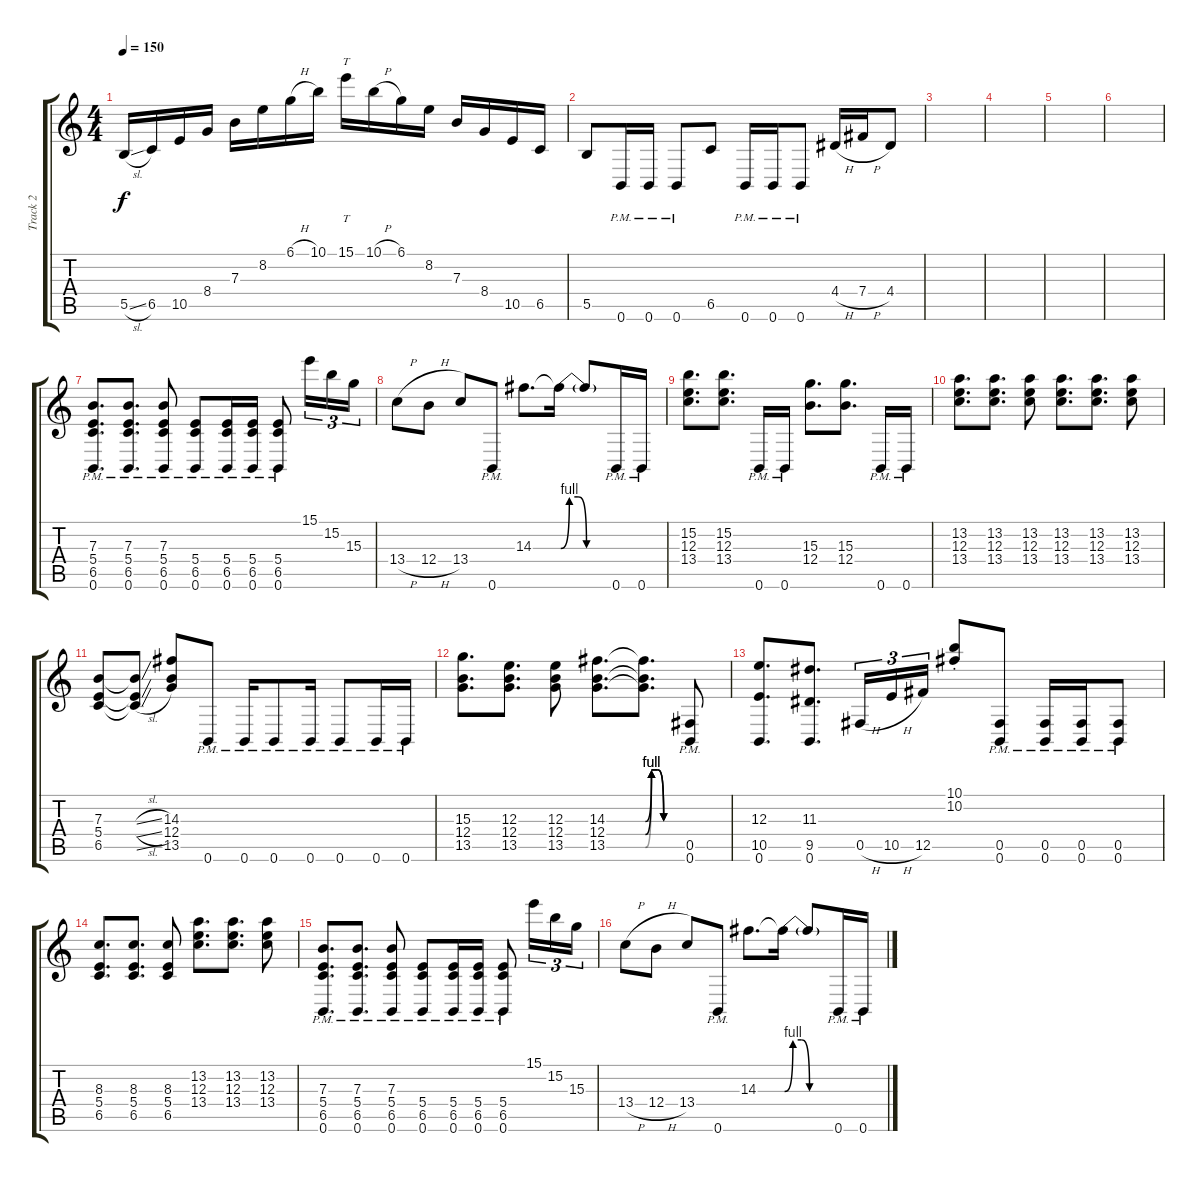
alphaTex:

\track ("Track 2" "Track 2") {instrument distortionguitar}
\staff {score tabs}
\tuning (Db4 Ab3 E3 B2 Gb2 B1) {hide}
\ts (4 4)
\tempo 150
\clef g2
\ks c
5.5{sl}.16{dy f} 6.5.16 10.5.16 8.4.16 7.3.16 8.2.16 6.1{h}.16 10.1.16 15.1.16{tt} 10.1{h}.16 6.1.16 8.2.16 7.3.16 8.4.16 10.5.16 6.5.16 |
5.5.8 0.6{pm}.16 0.6{pm}.16 0.6{pm}.8 6.5.8 0.6{pm}.16 0.6{pm}.16 0.6{pm}.8 4.4{h}.16 7.4{h}.16 4.4.8 |
|
|
|
|
(7.3{pm} 5.4{pm} 6.5{pm} 0.6{pm}).8{d} (7.3{pm} 5.4{pm} 6.5{pm} 0.6{pm}).8{d} (7.3{pm} 5.4{pm} 6.5{pm} 0.6{pm}).8 (5.4{pm} 6.5{pm} 0.6{pm}).8 (5.4{pm} 6.5{pm} 0.6{pm}).16 (5.4{pm} 6.5{pm} 0.6{pm}).16 (5.4{pm} 6.5{pm} 0.6{pm}).8 15.1.16{tu (3 2)} 15.2.16{tu (3 2)} 15.3.16{tu (3 2)} |
13.4{h}.8 12.4{h}.8 13.4.8 0.6{pm}.8 14.3.8{d} 14.3{be (custom 0 0 10 4 20 4 30 0 60 0) t}.16 14.3{t}.8 0.6{pm}.16 0.6{pm}.16 |
(15.2 12.3 13.4).8{d} (15.2 12.3 13.4).8{d} 0.6{pm}.16 0.6{pm}.16 (15.3 12.4).8{d} (15.3 12.4).8{d} 0.6{pm}.16 0.6{pm}.16 |
(13.2 12.3 13.4).8{d} (13.2 12.3 13.4).8{d} (13.2 12.3 13.4).8 (13.2 12.3 13.4).8{d} (13.2 12.3 13.4).8{d} (13.2 12.3 13.4).8 |
(7.3 5.4 6.5).8 (7.3{sl t} 5.4{sl t} 6.5{sl t}).8 (14.3 12.4 13.5).8 0.6{pm}.8 0.6{pm}.16 0.6{pm}.8 0.6{pm}.16 0.6{pm}.8 0.6{pm}.16 0.6{pm}.16 |
(15.3 12.4 13.5).8{d} (12.3 12.4 13.5).8{d} (12.3 12.4 13.5).8 (14.3 12.4 13.5).8{d} (14.3{be (custom 0 0 10 4 20 4 30 0 60 0) t} 12.4{be (custom 0 0 10 4 20 4 30 0 60 0) t} 13.5{be (custom 0 0 10 4 20 4 30 0 60 0) t}).8{d} (0.5{pm} 0.6{pm}).8 |
(12.3 10.5 0.6).8{d} (11.3 9.5 0.6).8{d} 0.5{h}.16{tu (3 2)} 10.5{h}.16{tu (3 2)} 12.5.16{tu (3 2)} (10.1 10.2{st}).8 (0.5{pm} 0.6{pm}).8 (0.5{pm} 0.6{pm}).16 (0.5{pm} 0.6{pm}).16 (0.5{pm} 0.6{pm}).8 |
(8.3 5.4 6.5).8{d} (8.3 5.4 6.5).8{d} (8.3 5.4 6.5).8 (13.2 12.3 13.4).8{d} (13.2 12.3 13.4).8{d} (13.2 12.3 13.4).8 |
(7.3{pm} 5.4{pm} 6.5{pm} 0.6{pm}).8{d} (7.3{pm} 5.4{pm} 6.5{pm} 0.6{pm}).8{d} (7.3{pm} 5.4{pm} 6.5{pm} 0.6{pm}).8 (5.4{pm} 6.5{pm} 0.6{pm}).8 (5.4{pm} 6.5{pm} 0.6{pm}).16 (5.4{pm} 6.5{pm} 0.6{pm}).16 (5.4{pm} 6.5{pm} 0.6{pm}).8 15.1.16{tu (3 2)} 15.2.16{tu (3 2)} 15.3.16{tu (3 2)} |
13.4{h}.8 12.4{h}.8 13.4.8 0.6{pm}.8 14.3.8{d} 14.3{be (custom 0 0 10 4 20 4 30 0 60 0) t}.16 14.3{t}.8 0.6{pm}.16 0.6{pm}.16
